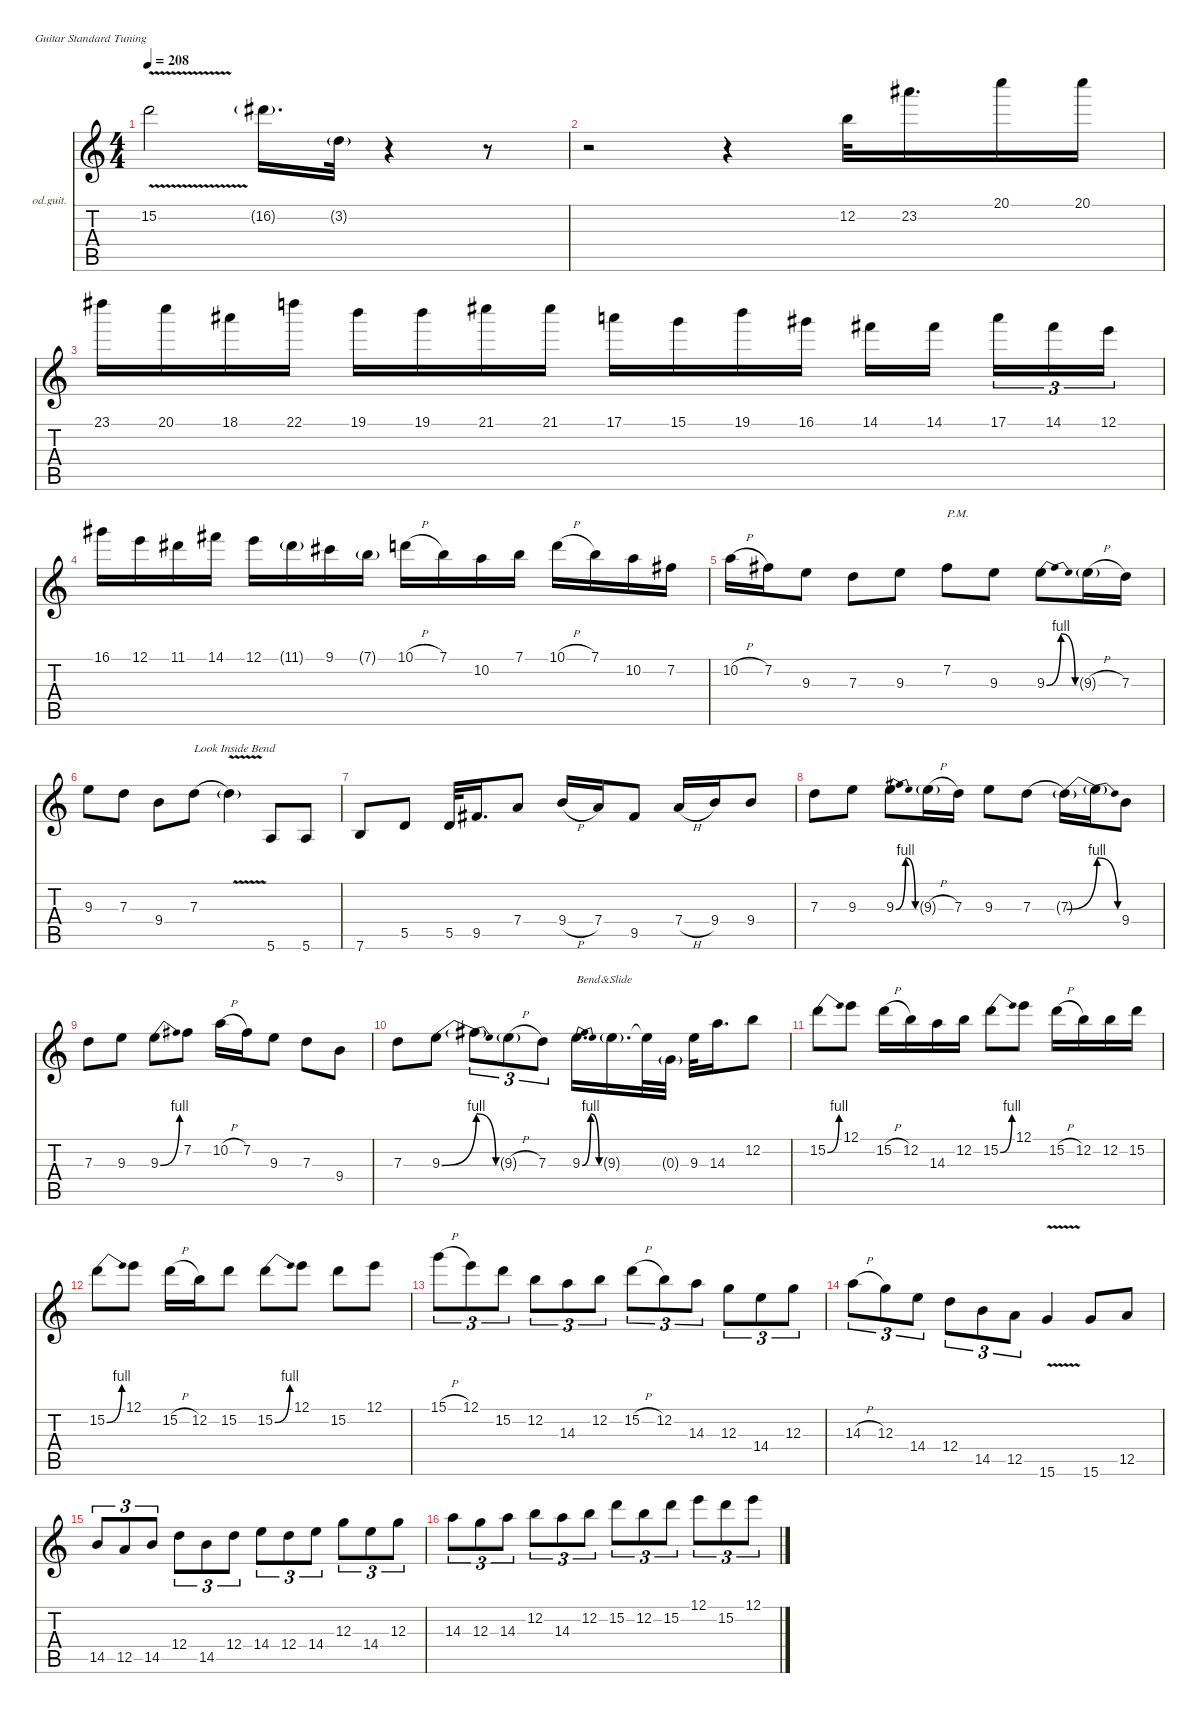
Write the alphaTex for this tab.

\defaultSystemsLayout 4
\hideDynamics
\bracketExtendMode nobrackets
\firstSystemTrackNameOrientation horizontal
\otherSystemsTrackNameOrientation horizontal
\track ("Gtr. III" "od.guit.") {instrument overdrivenguitar}
\staff {score tabs}
\tuning (E4 B3 G3 D3 A2 E2)
\ts (4 4)
\tempo 208
\clef g2
\ks c
15.2{v t}.2{dy f} 16.2{g acc #}.16{d dy ff} 3.2{g}.32{dy p} r.4 r.8 |
r.2 r.4 12.2.32{dy f} 23.2{acc #}.16{d} 20.1.16 20.1.16 |
23.1{acc #}.16{dy ff} 20.1.16{dy f} 18.1{acc #}.16 22.1.16{dy ff} 19.1.16{dy f} 19.1.16 21.1{acc #}.16{dy ff} 21.1{acc #}.16{dy f} 17.1.16 15.1.16 19.1.16{dy ff} 16.1{acc #}.16{dy f} 14.1{acc #}.16 14.1{acc #}.16 17.1.16{tu (3 2)} 14.1{acc #}.16{tu (3 2)} 12.1.16{tu (3 2)} |
16.1{acc #}.16 12.1.16 11.1{acc #}.16 14.1{acc #}.16 12.1.16 11.1{g acc #}.16{dy ff} 9.1{acc #}.16{dy f} 7.1{g}.16{dy ff} 10.1{h}.16{dy f} 7.1.16 10.2.16 7.1.16 10.1{h}.16 7.1.16 10.2.16 7.2{acc #}.16 |
10.2{h}.16 7.2{acc #}.16 9.3.8 7.3.8 9.3.8 7.2{acc #}.8{txt "P.M." dy mf} 9.3.8{dy f} 9.3{be (bendrelease 0 0 25.999999199999998 4 34.9999992 4 60 0)}.8 9.3{h g}.16{dy ff} 7.3.16{dy f} |
9.3.8 7.3.8 9.4.8 7.3{be (hold 0 0 60 0)}.8{txt "Look Inside Bend"} 7.3{v t}.4 5.6.8 5.6.8 |
7.6.8 5.5.8 5.5.32 9.5{acc #}.16{d} 7.4.8 9.4{h}.16 7.4.16 9.5{acc #}.8 7.4{h}.16 9.4.16 9.4.8 |
7.3.8 9.3.8 9.3{be (bendrelease 0 0 25.999999199999998 4 34.9999992 4 60 0)}.8 9.3{h g}.16{dy ff} 7.3.16{dy f} 9.3.8 7.3{be (hold 0 0 60 0)}.8 7.3{be (bend 0 0 60 4) t}.16 7.3{be (release 0 4 60 0) t}.16 9.4.8 |
7.3.8 9.3.8 9.3{be (bend 0 0 30 4)}.8 7.2{acc #}.8 10.2{h}.16 7.2{acc #}.16 9.3.8 7.3.8 9.4.8 |
7.3.8 9.3{be (bend 0 0 60 4)}.8 9.3{be (release 0 4 60 0) t}.8{tu (3 2)} 9.3{h g}.8{tu (3 2) dy ff} 7.3.8{tu (3 2) dy f} 9.3{be (bendrelease 0 0 41.0000016 4 41.0000016 4 60 0)}.16{d txt "Bend&Slide"} 9.3{g}.16{d dy ff} 9.3{t}.32{dy f} 0.3{g}.32{dy p} 9.3.32{dy f} 14.3.16{d} 12.2.8 |
15.2{be (bend 0 0 30 4)}.8 12.1.8 15.2{h}.16 12.2.16 14.3.16 12.2.16 15.2{be (bend 0 0 30 4)}.8 12.1.8 15.2{h}.16 12.2.16 12.2.16 15.2.16 |
15.2{be (bend 0 0 30 4)}.8 12.1.8 15.2{h}.16 12.2.16 15.2.8 15.2{be (bend 0 0 30 4)}.8 12.1.8 15.2.8 12.1.8 |
15.1{h}.8{tu (3 2)} 12.1.8{tu (3 2)} 15.2.8{tu (3 2)} 12.2.8{tu (3 2)} 14.3.8{tu (3 2)} 12.2.8{tu (3 2)} 15.2{h}.8{tu (3 2)} 12.2.8{tu (3 2)} 14.3.8{tu (3 2)} 12.3.8{tu (3 2)} 14.4.8{tu (3 2)} 12.3.8{tu (3 2)} |
14.3{h}.8{tu (3 2)} 12.3.8{tu (3 2)} 14.4.8{tu (3 2)} 12.4.8{tu (3 2)} 14.5.8{tu (3 2)} 12.5.8{tu (3 2)} 15.6{v}.4 15.6.8{dy mf} 12.5.8 |
14.5.8{tu (3 2)} 12.5.8{tu (3 2)} 14.5.8{tu (3 2)} 12.4.8{tu (3 2)} 14.5.8{tu (3 2)} 12.4.8{tu (3 2)} 14.4.8{tu (3 2)} 12.4.8{tu (3 2)} 14.4.8{tu (3 2)} 12.3.8{tu (3 2)} 14.4.8{tu (3 2)} 12.3.8{tu (3 2)} |
14.3.8{tu (3 2) dy f} 12.3.8{tu (3 2)} 14.3.8{tu (3 2)} 12.2.8{tu (3 2)} 14.3.8{tu (3 2)} 12.2.8{tu (3 2)} 15.2.8{tu (3 2)} 12.2.8{tu (3 2)} 15.2.8{tu (3 2)} 12.1.8{tu (3 2)} 15.2.8{tu (3 2)} 12.1.8{tu (3 2)}
